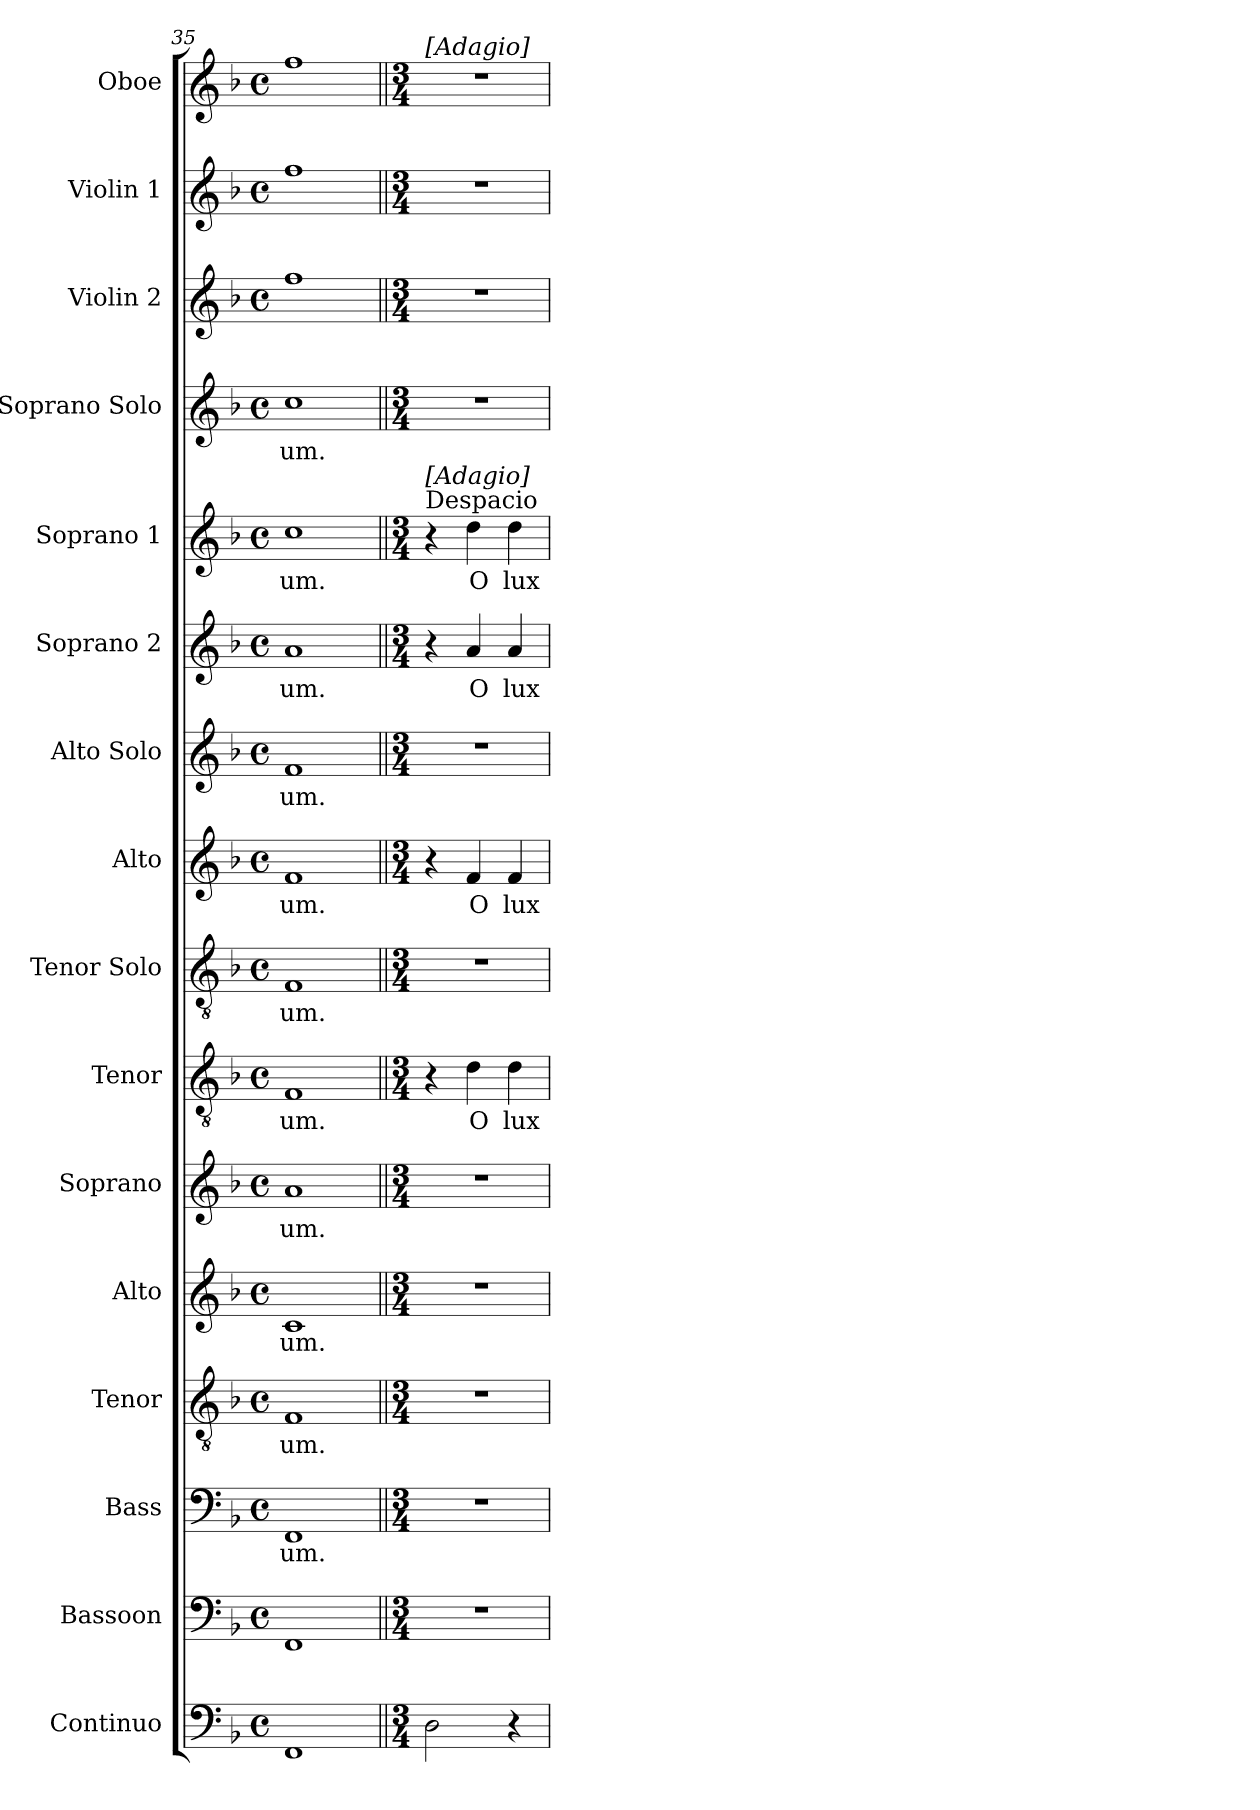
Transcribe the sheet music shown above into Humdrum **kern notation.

**kern	**kern	**kern	**text	**kern	**text	**kern	**text	**kern	**text	**kern	**text	**kern	**text	**kern	**text	**kern	**text	**kern	**text	**kern	**text	**kern	**text	**kern	**kern	**kern
*part16	*part15	*part14	*part14	*part13	*part13	*part12	*part12	*part11	*part11	*part10	*part10	*part9	*part9	*part8	*part8	*part7	*part7	*part6	*part6	*part5	*part5	*part4	*part4	*part3	*part2	*part1
*staff16	*staff15	*staff14	*staff14	*staff13	*staff13	*staff12	*staff12	*staff11	*staff11	*staff10	*staff10	*staff9	*staff9	*staff8	*staff8	*staff7	*staff7	*staff6	*staff6	*staff5	*staff5	*staff4	*staff4	*staff3	*staff2	*staff1
*I"Continuo	*I"Bassoon	*I"Bass	*	*I"Tenor	*	*I"Alto	*	*I"Soprano	*	*I"Tenor	*	*I"Tenor Solo	*	*I"Alto	*	*I"Alto Solo	*	*I"Soprano 2	*	*I"Soprano 1	*	*I"Soprano Solo	*	*I"Violin 2	*I"Violin 1	*I"Oboe
*I'Cont.	*I'Bsn.	*I'B.	*	*I'T.	*	*I'A.	*	*I'S.	*	*I'T.	*	*I'T. Solo	*	*I'A.	*	*I'A.  Solo	*	*I'S2.	*	*I'S1.	*	*I'S. Solo	*	*I'Vln. 2	*I'Vln. 1	*I'Ob.
*clefF4	*clefF4	*clefF4	*	*clefGv2	*	*clefG2	*	*clefG2	*	*clefGv2	*	*clefGv2	*	*clefG2	*	*clefG2	*	*clefG2	*	*clefG2	*	*clefG2	*	*clefG2	*clefG2	*clefG2
*	*	*	*	*ITrd7c12	*	*	*	*	*	*ITrd7c12	*	*ITrd7c12	*	*	*	*	*	*	*	*	*	*	*	*	*	*
*k[b-]	*k[b-]	*k[b-]	*	*k[b-]	*	*k[b-]	*	*k[b-]	*	*k[b-]	*	*k[b-]	*	*k[b-]	*	*k[b-]	*	*k[b-]	*	*k[b-]	*	*k[b-]	*	*k[b-]	*k[b-]	*k[b-]
*F:	*F:	*F:	*	*F:	*	*F:	*	*F:	*	*F:	*	*F:	*	*F:	*	*F:	*	*F:	*	*F:	*	*F:	*	*F:	*F:	*F:
*M4/4	*M4/4	*M4/4	*	*M4/4	*	*M4/4	*	*M4/4	*	*M4/4	*	*M4/4	*	*M4/4	*	*M4/4	*	*M4/4	*	*M4/4	*	*M4/4	*	*M4/4	*M4/4	*M4/4
*met(c)	*met(c)	*met(c)	*	*met(c)	*	*met(c)	*	*met(c)	*	*met(c)	*	*met(c)	*	*met(c)	*	*met(c)	*	*met(c)	*	*met(c)	*	*met(c)	*	*met(c)	*met(c)	*met(c)
=35	=35	=35	=35	=35	=35	=35	=35	=35	=35	=35	=35	=35	=35	=35	=35	=35	=35	=35	=35	=35	=35	=35	=35	=35	=35	=35
!	!	!	!LO:LY:b:color=#000000	!	!	!	!	!	!	!	!	!	!	!	!	!	!	!	!	!	!	!	!	!	!	!
!	!	!	!	!	!LO:LY:b:color=#000000	!	!	!	!	!	!	!	!	!	!	!	!	!	!	!	!	!	!	!	!	!
!	!	!	!	!	!	!	!LO:LY:b:color=#000000	!	!	!	!	!	!	!	!	!	!	!	!	!	!	!	!	!	!	!
!	!	!	!	!	!	!	!	!	!LO:LY:b:color=#000000	!	!	!	!	!	!	!	!	!	!	!	!	!	!	!	!	!
!	!	!	!	!	!	!	!	!	!	!	!LO:LY:b:color=#000000	!	!	!	!	!	!	!	!	!	!	!	!	!	!	!
!	!	!	!	!	!	!	!	!	!	!	!	!	!LO:LY:b:color=#000000	!	!	!	!	!	!	!	!	!	!	!	!	!
!	!	!	!	!	!	!	!	!	!	!	!	!	!	!	!LO:LY:b:color=#000000	!	!	!	!	!	!	!	!	!	!	!
!	!	!	!	!	!	!	!	!	!	!	!	!	!	!	!	!	!LO:LY:b:color=#000000	!	!	!	!	!	!	!	!	!
!	!	!	!	!	!	!	!	!	!	!	!	!	!	!	!	!	!	!	!LO:LY:b:color=#000000	!	!	!	!	!	!	!
!	!	!	!	!	!	!	!	!	!	!	!	!	!	!	!	!	!	!	!	!	!LO:LY:b:color=#000000	!	!	!	!	!
!	!	!	!	!	!	!	!	!	!	!	!	!	!	!	!	!	!	!	!	!	!	!	!LO:LY:b:color=#000000	!	!	!
1FFi	1FFi	1FFi	-um.	1FFi	-um.	1ci	-um.	1ai	-um.	1FFi	-um.	1FFi	-um.	1fi	-um.	1fi	-um.	1ai	-um.	1cci	-um.	1cci	-um.	1ffi	1ffi	1ffi
!!LO:PB:g=z
=36||	=36||	=36||	=36||	=36||	=36||	=36||	=36||	=36||	=36||	=36||	=36||	=36||	=36||	=36||	=36||	=36||	=36||	=36||	=36||	=36||	=36||	=36||	=36||	=36||	=36||	=36||
*M3/4	*M3/4	*M3/4	*	*M3/4	*	*M3/4	*	*M3/4	*	*M3/4	*	*M3/4	*	*M3/4	*	*M3/4	*	*M3/4	*	*M3/4	*	*M3/4	*	*M3/4	*M3/4	*M3/4
*	*	*	*	*	*	*	*	*	*	*	*	*	*	*	*	*	*	*	*	*MM60	*	*	*	*	*	*MM60
!	!	!	!	!	!	!	!	!	!	!	!	!	!	!	!	!	!	!	!	!	!	!	!	!	!	!LO:TX:a:B:t=[Adagio]
!	!	!	!	!	!	!	!	!	!	!	!	!	!	!	!	!	!	!	!	!LO:TX:a:t=Despacio	!	!	!	!	!	!
!	!	!	!	!	!	!	!	!	!	!	!	!	!	!	!	!	!	!	!	!LO:TX:a:B:t=[Adagio]	!	!	!	!	!	!
!	!LO:N:vis=1	!LO:N:vis=1	!	!LO:N:vis=1	!	!LO:N:vis=1	!	!LO:N:vis=1	!	!	!	!LO:N:vis=1	!	!	!	!LO:N:vis=1	!	!	!	!	!	!LO:N:vis=1	!	!LO:N:vis=1	!LO:N:vis=1	!LO:N:vis=1
2Di\	2.r	2.r	.	2.r	.	2.r	.	2.r	.	4r	.	2.r	.	4r	.	2.r	.	4r	.	4r	.	2.r	.	2.r	2.r	2.r
!	!	!	!	!	!	!	!	!	!	!	!LO:LY:b:color=#000000	!	!	!	!	!	!	!	!	!	!	!	!	!	!	!
!	!	!	!	!	!	!	!	!	!	!	!	!	!	!	!LO:LY:b:color=#000000	!	!	!	!	!	!	!	!	!	!	!
!	!	!	!	!	!	!	!	!	!	!	!	!	!	!	!	!	!	!	!LO:LY:b:color=#000000	!	!	!	!	!	!	!
!	!	!	!	!	!	!	!	!	!	!	!	!	!	!	!	!	!	!	!	!	!LO:LY:b:color=#000000	!	!	!	!	!
.	.	.	.	.	.	.	.	.	.	4Di\	O	.	.	4fi/	O	.	.	4ai/	O	4ddi\	O	.	.	.	.	.
!	!	!	!	!	!	!	!	!	!	!	!LO:LY:b:color=#000000	!	!	!	!	!	!	!	!	!	!	!	!	!	!	!
!	!	!	!	!	!	!	!	!	!	!	!	!	!	!	!LO:LY:b:color=#000000	!	!	!	!	!	!	!	!	!	!	!
!	!	!	!	!	!	!	!	!	!	!	!	!	!	!	!	!	!	!	!LO:LY:b:color=#000000	!	!	!	!	!	!	!
!	!	!	!	!	!	!	!	!	!	!	!	!	!	!	!	!	!	!	!	!	!LO:LY:b:color=#000000	!	!	!	!	!
4r	.	.	.	.	.	.	.	.	.	4Di\	lux	.	.	4fi/	lux	.	.	4ai/	lux	4ddi\	lux	.	.	.	.	.
=	=	=	=	=	=	=	=	=	=	=	=	=	=	=	=	=	=	=	=	=	=	=	=	=	=	=
*-	*-	*-	*-	*-	*-	*-	*-	*-	*-	*-	*-	*-	*-	*-	*-	*-	*-	*-	*-	*-	*-	*-	*-	*-	*-	*-
